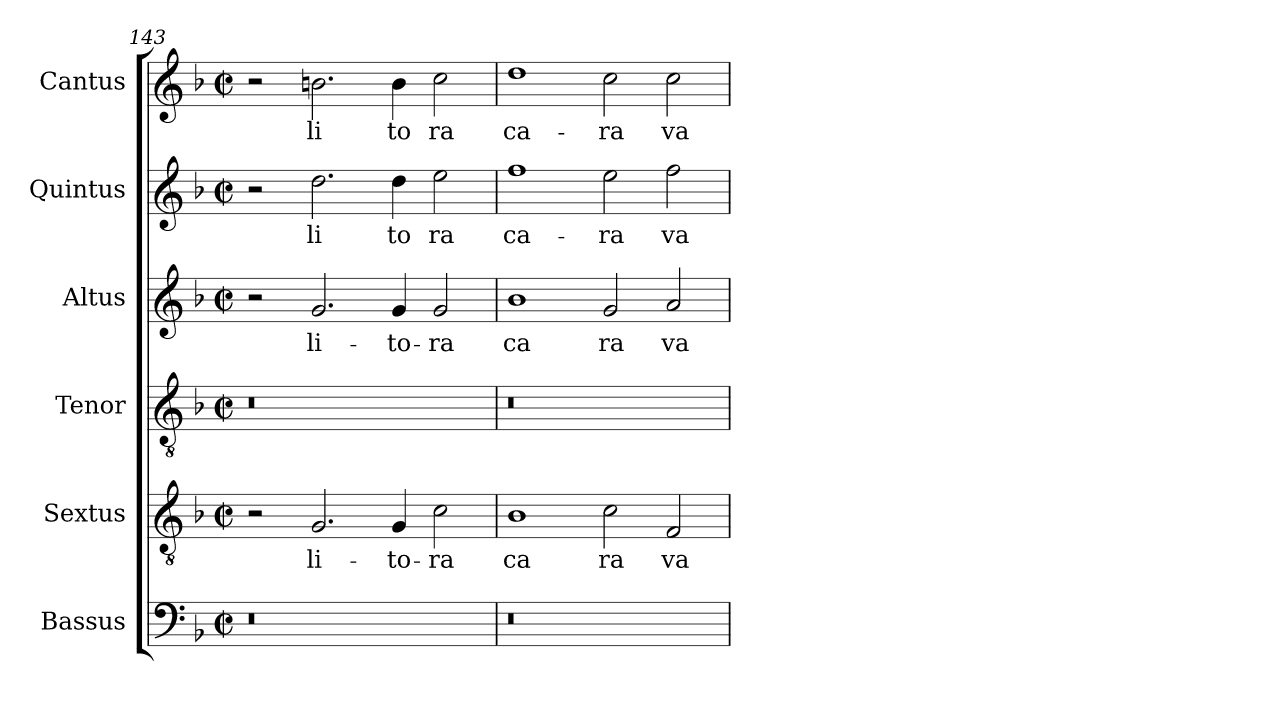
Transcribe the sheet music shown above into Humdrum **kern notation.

**kern	**kern	**text	**kern	**kern	**text	**kern	**text	**kern	**text
*part6	*part5	*part5	*part4	*part3	*part3	*part2	*part2	*part1	*part1
*staff6	*staff5	*staff5	*staff4	*staff3	*staff3	*staff2	*staff2	*staff1	*staff1
*I"Bassus	*I"Sextus	*	*I"Tenor	*I"Altus	*	*I"Quintus	*	*I"Cantus	*
*I'Bassus	*	*	*I'Tenor	*I'Altus	*	*I'Quintus	*	*I'Cantus	*
*clefF4	*clefGv2	*	*clefGv2	*clefG2	*	*clefG2	*	*clefG2	*
*k[b-]	*k[b-]	*	*k[b-]	*k[b-]	*	*k[b-]	*	*k[b-]	*
*F:	*F:	*	*F:	*F:	*	*F:	*	*F:	*
*M2/2	*M2/2	*	*M2/2	*M2/2	*	*M2/2	*	*M2/2	*
*met(c|)	*met(c|)	*	*met(c|)	*met(c|)	*	*met(c|)	*	*met(c|)	*
=143	=143	=143	=143	=143	=143	=143	=143	=143	=143
0r	2r	.	0r	2r	.	2r	.	2r	.
!	!	!LO:LY:b:cj	!	!	!LO:LY:b:cj	!	!LO:LY:b:cj	!	!LO:LY:b:cj
.	2.G/	li-	.	2.g/	li-	2.dd\	li	2.bn\	li
!	!	!LO:LY:b:cj	!	!	!LO:LY:b:cj	!	!LO:LY:b:cj	!	!LO:LY:b:cj
.	4G/	-to-	.	4g/	-to-	4dd\	to	4b\	to
!	!	!LO:LY:b:cj	!	!	!LO:LY:b:cj	!	!LO:LY:b:cj	!	!LO:LY:b:cj
.	2c\	-ra	.	2g/	-ra	2ee\	ra	2cc\	ra
!!LO:LB:g=z
=144	=144	=144	=144	=144	=144	=144	=144	=144	=144
!	!	!LO:LY:b:cj	!	!	!LO:LY:b:cj	!	!LO:LY:b:cj	!	!LO:LY:b:cj
0r	1B-	ca	0r	1b-	ca	1ff	ca-	1dd	ca-
!	!	!LO:LY:b:cj	!	!	!LO:LY:b:cj	!	!LO:LY:b:cj	!	!LO:LY:b:cj
.	2c\	ra	.	2g/	ra	2ee\	-ra	2cc\	-ra
!	!	!LO:LY:b:cj	!	!	!LO:LY:b:cj	!	!LO:LY:b:cj	!	!LO:LY:b:cj
.	2F/	va	.	2a/	va	2ff\	va-	2cc\	va-
=	=	=	=	=	=	=	=	=	=
*-	*-	*-	*-	*-	*-	*-	*-	*-	*-
